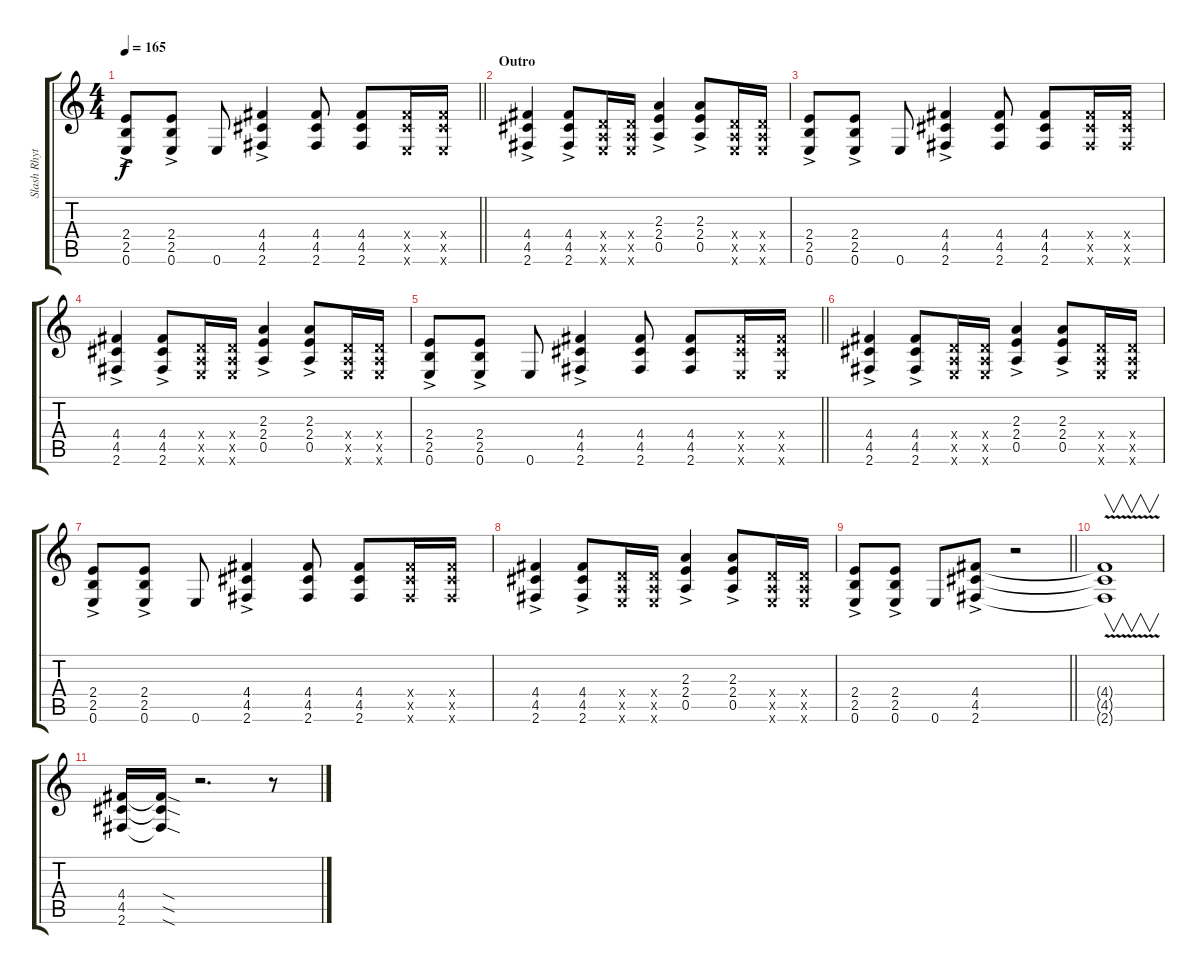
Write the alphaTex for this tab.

\track ("Slash Rhythm Guitar" "Slash Rhyt") {instrument overdrivenguitar}
\staff {score tabs}
\tuning (E4 B3 G3 D3 A2 E2) {hide}
\ts (4 4)
\tempo 165
\clef g2
\barLineRight lightlight
\ks c
(2.4 2.5{ac} 0.6{ac}).8{dy f} (2.4 2.5{ac} 0.6{ac}).8 0.6.8 (4.4 4.5{ac} 2.6{ac}).4 (4.4 4.5 2.6).8 (4.4 4.5 2.6).8 (4.4{x} 4.5{x} 0.6{x}).16 (4.4{x} 4.5{x} 0.6{x}).16 |
\section ("" "Outro")
(4.4 4.5{ac} 2.6{ac}).4 (4.4 4.5{ac} 2.6{ac}).8 (0.4{x} 0.5{x} 0.6{x}).16 (0.4{x} 0.5{x} 0.6{x}).16 (2.3{ac} 2.4{ac} 0.5{ac}).4 (2.3{ac} 2.4{ac} 0.5{ac}).8 (0.4{x} 0.5{x} 0.6{x}).16 (0.4{x} 0.5{x} 0.6{x}).16 |
(2.4 2.5{ac} 0.6{ac}).8 (2.4 2.5{ac} 0.6{ac}).8 0.6.8 (4.4 4.5{ac} 2.6{ac}).4 (4.4 4.5 2.6).8 (4.4 4.5 2.6).8 (4.4{x} 4.5{x} 2.6{x}).16 (4.4{x} 4.5{x} 2.6{x}).16 |
(4.4 4.5{ac} 2.6{ac}).4 (4.4 4.5{ac} 2.6{ac}).8 (0.4{x} 0.5{x} 0.6{x}).16 (0.4{x} 0.5{x} 0.6{x}).16 (2.3{ac} 2.4{ac} 0.5{ac}).4 (2.3{ac} 2.4{ac} 0.5{ac}).8 (0.4{x} 0.5{x} 0.6{x}).16 (0.4{x} 0.5{x} 0.6{x}).16 |
\barLineRight lightlight
(2.4 2.5{ac} 0.6{ac}).8 (2.4 2.5{ac} 0.6{ac}).8 0.6.8 (4.4 4.5{ac} 2.6{ac}).4 (4.4 4.5 2.6).8 (4.4 4.5 2.6).8 (4.4{x} 4.5{x} 0.6{x}).16 (4.4{x} 4.5{x} 0.6{x}).16 |
(4.4 4.5{ac} 2.6{ac}).4 (4.4 4.5{ac} 2.6{ac}).8 (0.4{x} 0.5{x} 0.6{x}).16 (0.4{x} 0.5{x} 0.6{x}).16 (2.3{ac} 2.4{ac} 0.5{ac}).4 (2.3{ac} 2.4{ac} 0.5{ac}).8 (0.4{x} 0.5{x} 0.6{x}).16 (0.4{x} 0.5{x} 0.6{x}).16 |
(2.4 2.5{ac} 0.6{ac}).8 (2.4 2.5{ac} 0.6{ac}).8 0.6.8 (4.4 4.5{ac} 2.6{ac}).4 (4.4 4.5 2.6).8 (4.4 4.5 2.6).8 (4.4{x} 4.5{x} 2.6{x}).16 (4.4{x} 4.5{x} 2.6{x}).16 |
(4.4 4.5{ac} 2.6{ac}).4 (4.4 4.5{ac} 2.6{ac}).8 (0.4{x} 0.5{x} 0.6{x}).16 (0.4{x} 0.5{x} 0.6{x}).16 (2.3{ac} 2.4{ac} 0.5{ac}).4 (2.3{ac} 2.4{ac} 0.5{ac}).8 (0.4{x} 0.5{x} 0.6{x}).16 (0.4{x} 0.5{x} 0.6{x}).16 |
\barLineRight lightlight
(2.4 2.5{ac} 0.6{ac}).8 (2.4 2.5{ac} 0.6{ac}).8 0.6.8 (4.4 4.5{ac} 2.6{ac}).8 r.2 |
(4.4{v t} 4.5{v t} 2.6{v t}).1{v} |
(4.4 4.5 2.6).16 (4.4{sod t} 4.5{sod t} 2.6{sod t}).16 r.2{d} r.8
